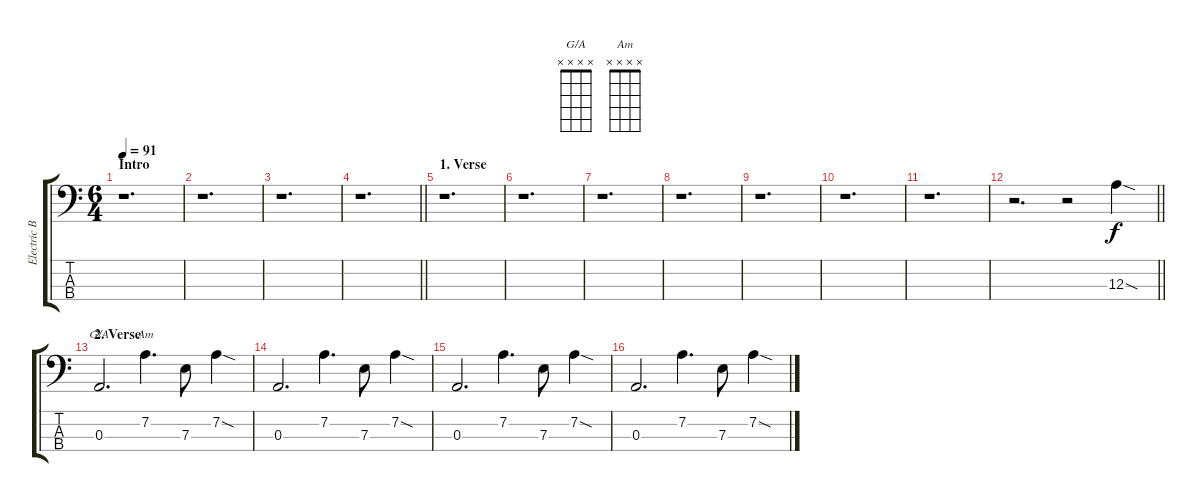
\track ("Electric Bass" "Electric B") {instrument electricbasspick}
\staff {score tabs}
\tuning (G2 D2 A1 E1) {hide}
\chord ("G/A" x x x x)
\chord ("Am" x x x x)
\ts (6 4)
\section ("" "Intro")
\tempo 91
\clef f4
\ks c
r.1{d dy f instrument electricbasspick} |
r.1{d} |
r.1{d} |
\barLineRight lightlight
r.1{d} |
\section ("" "1. Verse")
r.1{d} |
r.1{d} |
r.1{d} |
r.1{d} |
r.1{d} |
r.1{d} |
r.1{d} |
\barLineRight lightlight
r.2{d} r.2 12.3{sod}.4 |
\section ("" "2. Verse")
0.3.2{d ch "G/A"} 7.2.4{d ch "Am"} 7.3.8 7.2{sod}.4 |
0.3.2{d} 7.2.4{d} 7.3.8 7.2{sod}.4 |
0.3.2{d} 7.2.4{d} 7.3.8 7.2{sod}.4 |
0.3.2{d} 7.2.4{d} 7.3.8 7.2{sod}.4
